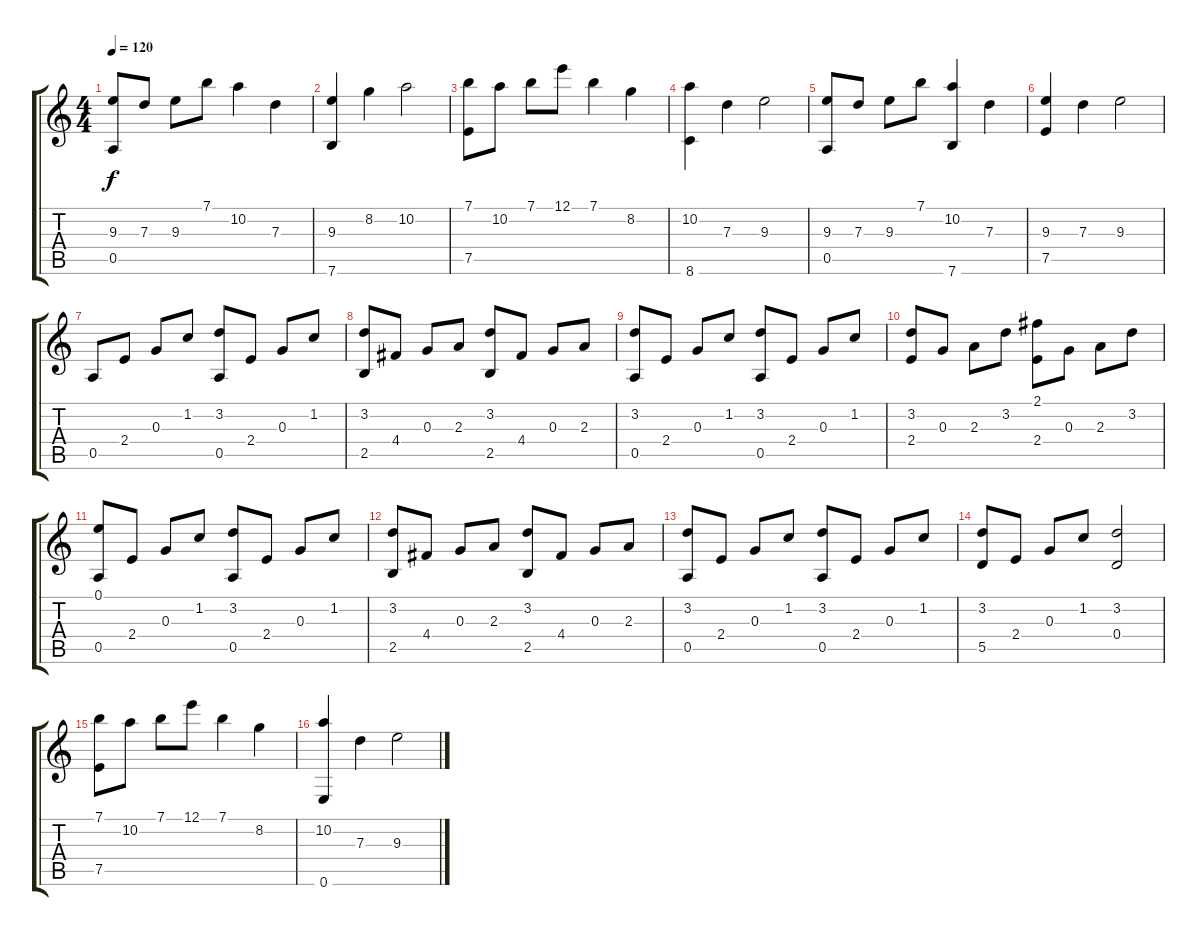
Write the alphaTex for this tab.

\track "" {instrument acousticguitarsteel}
\staff {score tabs}
\tuning (E4 B3 G3 D3 A2 E2) {hide}
\ts (4 4)
\tempo 120
\clef g2
\ks c
(9.3 0.5).8{dy f} 7.3.8 9.3.8 7.1.8 10.2.4 7.3.4 |
(9.3 7.6).4 8.2.4 10.2.2 |
(7.1 7.5).8 10.2.8 7.1.8 12.1.8 7.1.4 8.2.4 |
(10.2 8.6).4 7.3.4 9.3.2 |
(9.3 0.5).8 7.3.8 9.3.8 7.1.8 (10.2 7.6).4 7.3.4 |
(9.3 7.5).4 7.3.4 9.3.2 |
0.5.8 2.4.8 0.3.8 1.2.8 (3.2 0.5).8 2.4.8 0.3.8 1.2.8 |
(3.2 2.5).8 4.4.8 0.3.8 2.3.8 (3.2 2.5).8 4.4.8 0.3.8 2.3.8 |
(3.2 0.5).8 2.4.8 0.3.8 1.2.8 (3.2 0.5).8 2.4.8 0.3.8 1.2.8 |
(3.2 2.4).8 0.3.8 2.3.8 3.2.8 (2.1 2.4).8 0.3.8 2.3.8 3.2.8 |
(0.1 0.5).8 2.4.8 0.3.8 1.2.8 (3.2 0.5).8 2.4.8 0.3.8 1.2.8 |
(3.2 2.5).8 4.4.8 0.3.8 2.3.8 (3.2 2.5).8 4.4.8 0.3.8 2.3.8 |
(3.2 0.5).8 2.4.8 0.3.8 1.2.8 (3.2 0.5).8 2.4.8 0.3.8 1.2.8 |
(3.2 5.5).8 2.4.8 0.3.8 1.2.8 (3.2 0.4).2 |
(7.1 7.5).8 10.2.8 7.1.8 12.1.8 7.1.4 8.2.4 |
(10.2 0.6).4 7.3.4 9.3.2
